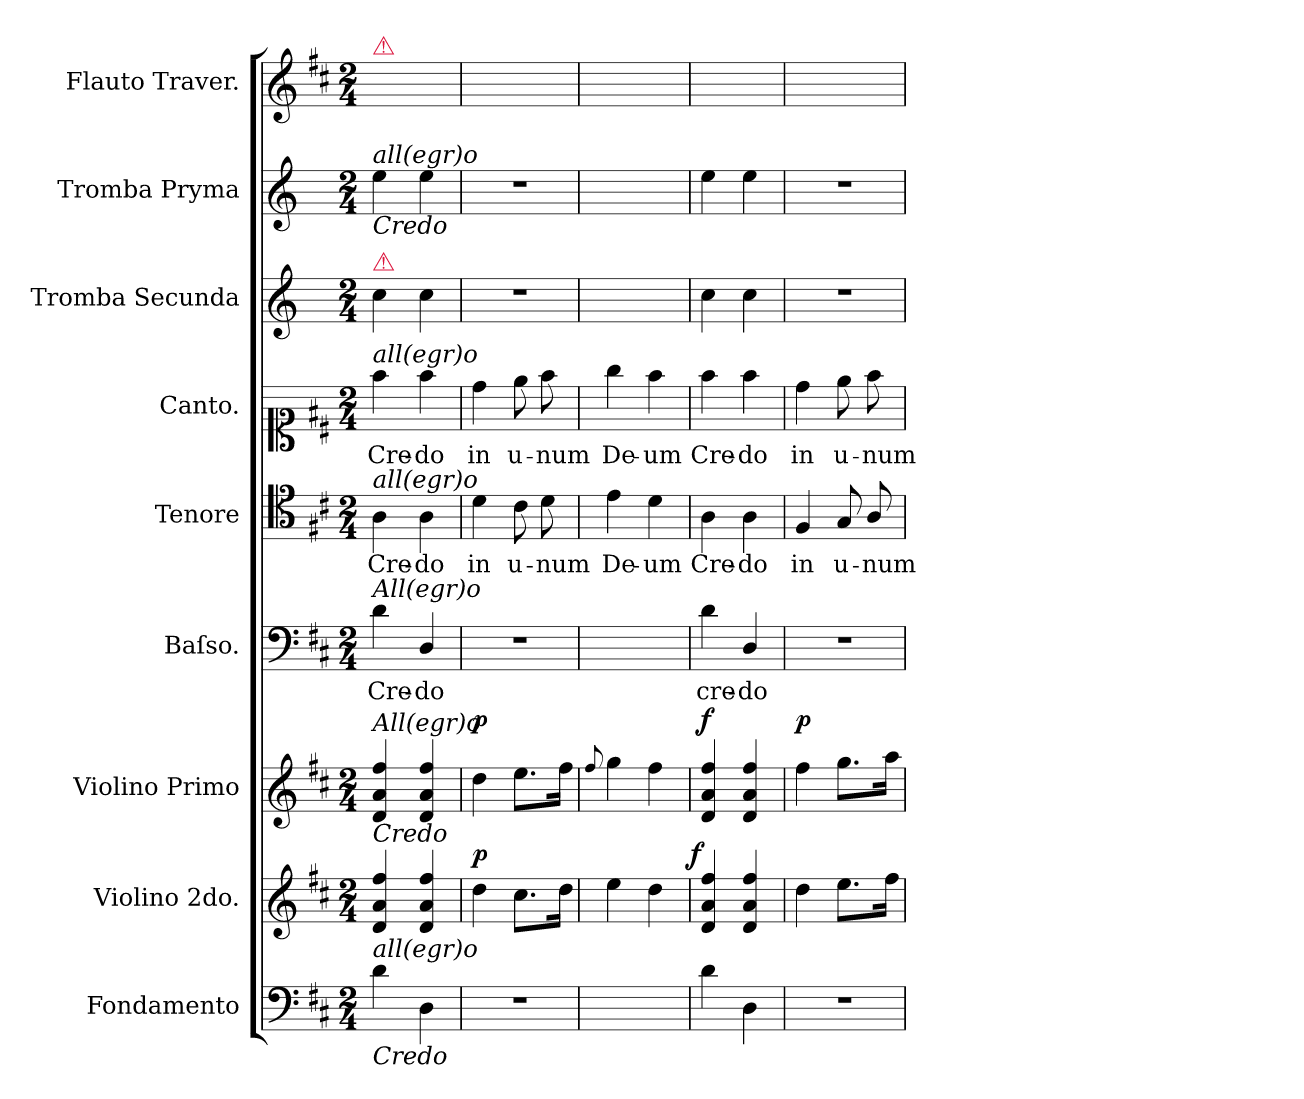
**kern	**kern	**dynam	**kern	**dynam	**kern	**text	**kern	**text	**kern	**text	**kern	**kern	**kern
*part9	*part8	*part8	*part7	*part7	*part6	*part6	*part5	*part5	*part4	*part4	*part3	*part2	*part1
*staff9	*staff8	*staff8	*staff7	*staff7	*staff6	*staff6	*staff5	*staff5	*staff4	*staff4	*staff3	*staff2	*staff1
*I"Fondamento	*I"Violino 2do.	*	*I"Violino Primo	*	*I"Baſso.	*	*I"Tenore	*	*I"Canto.	*	*I"Tromba Secunda	*I"Tromba Pryma	*I"Flauto Traver.
*	*	*	*I'V-no I	*	*I'B.	*	*I'T.	*	*I'C.	*	*	*	*I'Fl.
*clefF4	*clefG2	*	*clefG2	*	*clefF4	*	*clefC4	*	*clefC1	*	*clefG2	*clefG2	*clefG2
*	*	*	*	*	*	*	*	*	*	*	*ITrd-1c-2	*ITrd-1c-2	*
*k[f#c#]	*k[f#c#]	*	*k[f#c#]	*	*k[f#c#]	*	*k[f#c#]	*	*k[f#c#]	*	*k[f#c#]	*k[f#c#]	*k[f#c#]
*M2/4	*M2/4	*	*M2/4	*	*M2/4	*	*M2/4	*	*M2/4	*	*M2/4	*M2/4	*M2/4
=1	=1	=1	=1	=1	=1	=1	=1	=1	=1	=1	=1	=1	=1
!	!	!	!	!	!	!	!	!	!	!	!	!	!LO:TX:a:color=crimson:t=⚠
!	!	!	!	!	!	!	!	!	!	!	!	!LO:TX:a:i:t=all(egr)o	!
!	!	!	!	!	!	!	!	!	!	!	!	!LO:TX:b:i:t=Credo	!
!	!	!	!	!	!	!	!	!	!	!	!LO:TX:a:color=crimson:t=⚠	!	!
!	!	!	!	!	!	!	!	!	!LO:TX:a:i:t=all(egr)o	!	!	!	!
!	!	!	!	!	!	!	!LO:TX:a:i:t=all(egr)o	!	!	!	!	!	!
!	!	!	!	!	!LO:TX:a:i:t=All(egr)o	!	!	!	!	!	!	!	!
!	!	!	!LO:TX:a:i:t=All(egr)o	!	!	!	!	!	!	!	!	!	!
!	!	!	!LO:TX:b:i:t=Credo	!	!	!	!	!	!	!	!	!	!
!LO:TX:a:i:t=all(egr)o	!	!	!	!	!	!	!	!	!	!	!	!	!
!LO:TX:b:i:t=Credo	!	!	!	!	!	!	!	!	!	!	!	!	!
4d\	4d/ 4a/ 4ff#/	.	4d/ 4a/ 4ff#/	.	4d\	Cre-	4A\	Cre-	4ff#\	Cre-	4dd\	4ff#\	2ryy
4D\	4d/ 4a/ 4ff#/	.	4d/ 4a/ 4ff#/	.	4D/	-do	4A\	-do	4ff#\	-do	4dd\	4ff#\	.
=2	=2	=2	=2	=2	=2	=2	=2	=2	=2	=2	=2	=2	=2
!LO:N:vis=0	!	!LO:DY:a	!	!LO:DY:a	!LO:N:vis=0	!	!	!	!	!	!LO:N:vis=0	!LO:N:vis=0	!
2r	4dd\	p	4dd\	p	2r	.	4d\	in	4dd\	in	2r	2r	2ryy
.	8.cc#\L	.	8.ee\L	.	.	.	8c#\	u-	8ee\	u-	.	.	.
.	.	.	.	.	.	.	8d\	-num	8ff#\	-num	.	.	.
.	16dd\Jk	.	16ff#\Jk	.	.	.	.	.	.	.	.	.	.
=3	=3	=3	=3	=3	=3	=3	=3	=3	=3	=3	=3	=3	=3
.	.	.	8qqff#/	.	.	.	.	.	.	.	.	.	.
2ryy	4ee\	.	4gg\	.	2ryy	.	4e\	De-	4gg\	De-	2ryy	2ryy	2ryy
.	4dd\	.	4ff#\	.	.	.	4d\	-um	4ff#\	-um	.	.	.
=4	=4	=4	=4	=4	=4	=4	=4	=4	=4	=4	=4	=4	=4
!	!	!LO:DY:a:rj	!	!LO:DY:a	!	!	!	!	!	!	!	!	!
4d\	4d/ 4a/ 4ff#/	f	4d/ 4a/ 4ff#/	f	4d\	cre-	4A\	Cre-	4ff#\	Cre-	4dd\	4ff#\	2ryy
4D\	4d/ 4a/ 4ff#/	.	4d/ 4a/ 4ff#/	.	4D/	-do	4A\	-do	4ff#\	-do	4dd\	4ff#\	.
=5	=5	=5	=5	=5	=5	=5	=5	=5	=5	=5	=5	=5	=5
!LO:N:vis=0	!	!	!	!LO:DY:a	!LO:N:vis=0	!	!	!	!	!	!LO:N:vis=0	!LO:N:vis=0	!
2r	4dd\	.	4ff#\	p	2r	.	4F#/	in	4dd\	in	2r	2r	2ryy
.	8.ee\L	.	8.gg\L	.	.	.	8G/	u-	8ee\	u-	.	.	.
.	.	.	.	.	.	.	8A/	-num	8ff#\	-num	.	.	.
.	16ff#\Jk	.	16aa\Jk	.	.	.	.	.	.	.	.	.	.
=	=	=	=	=	=	=	=	=	=	=	=	=	=
*-	*-	*-	*-	*-	*-	*-	*-	*-	*-	*-	*-	*-	*-
